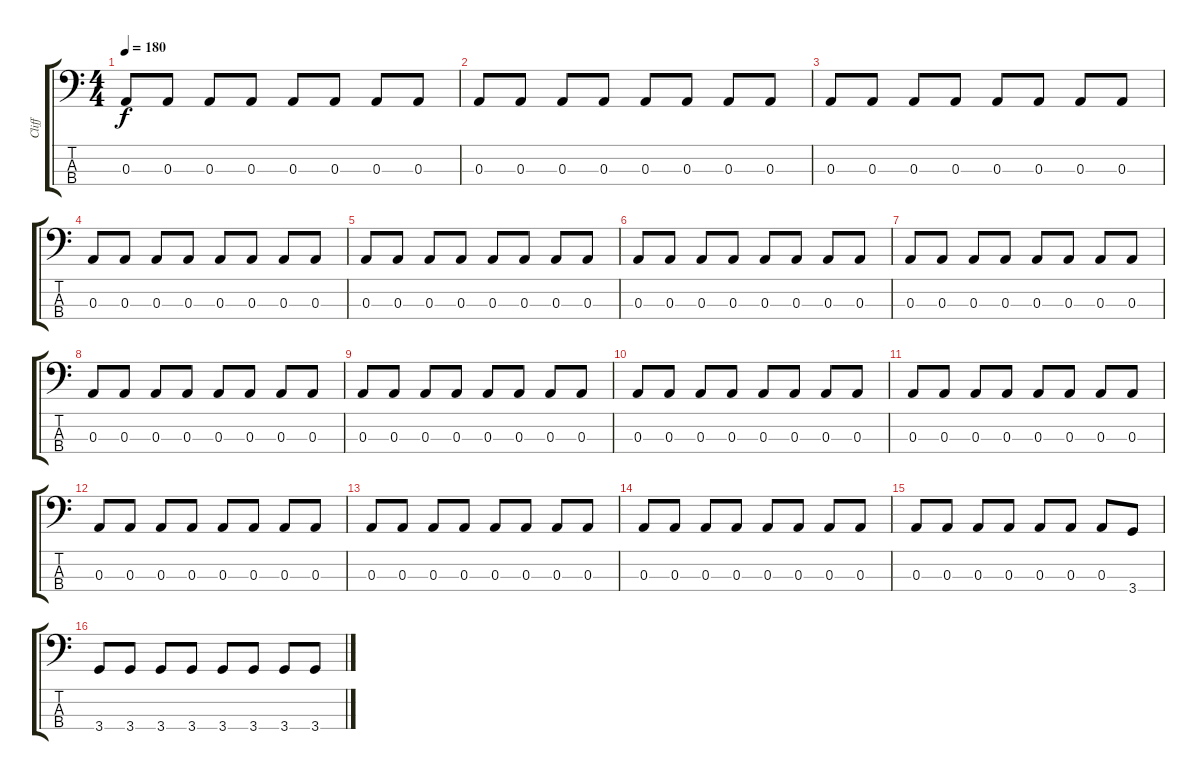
\track ("Cliff" "Cliff") {instrument electricbasspick}
\staff {score tabs}
\tuning (G2 D2 A1 E1) {hide}
\ts (4 4)
\tempo 180
\clef f4
\ks c
0.3.8{dy f} 0.3.8 0.3.8 0.3.8 0.3.8 0.3.8 0.3.8 0.3.8 |
0.3.8 0.3.8 0.3.8 0.3.8 0.3.8 0.3.8 0.3.8 0.3.8 |
0.3.8 0.3.8 0.3.8 0.3.8 0.3.8 0.3.8 0.3.8 0.3.8 |
0.3.8 0.3.8 0.3.8 0.3.8 0.3.8 0.3.8 0.3.8 0.3.8 |
0.3.8 0.3.8 0.3.8 0.3.8 0.3.8 0.3.8 0.3.8 0.3.8 |
0.3.8 0.3.8 0.3.8 0.3.8 0.3.8 0.3.8 0.3.8 0.3.8 |
0.3.8 0.3.8 0.3.8 0.3.8 0.3.8 0.3.8 0.3.8 0.3.8 |
0.3.8 0.3.8 0.3.8 0.3.8 0.3.8 0.3.8 0.3.8 0.3.8 |
0.3.8 0.3.8 0.3.8 0.3.8 0.3.8 0.3.8 0.3.8 0.3.8 |
0.3.8 0.3.8 0.3.8 0.3.8 0.3.8 0.3.8 0.3.8 0.3.8 |
0.3.8 0.3.8 0.3.8 0.3.8 0.3.8 0.3.8 0.3.8 0.3.8 |
0.3.8 0.3.8 0.3.8 0.3.8 0.3.8 0.3.8 0.3.8 0.3.8 |
0.3.8 0.3.8 0.3.8 0.3.8 0.3.8 0.3.8 0.3.8 0.3.8 |
0.3.8 0.3.8 0.3.8 0.3.8 0.3.8 0.3.8 0.3.8 0.3.8 |
0.3.8 0.3.8 0.3.8 0.3.8 0.3.8 0.3.8 0.3.8 3.4.8 |
3.4.8 3.4.8 3.4.8 3.4.8 3.4.8 3.4.8 3.4.8 3.4.8
